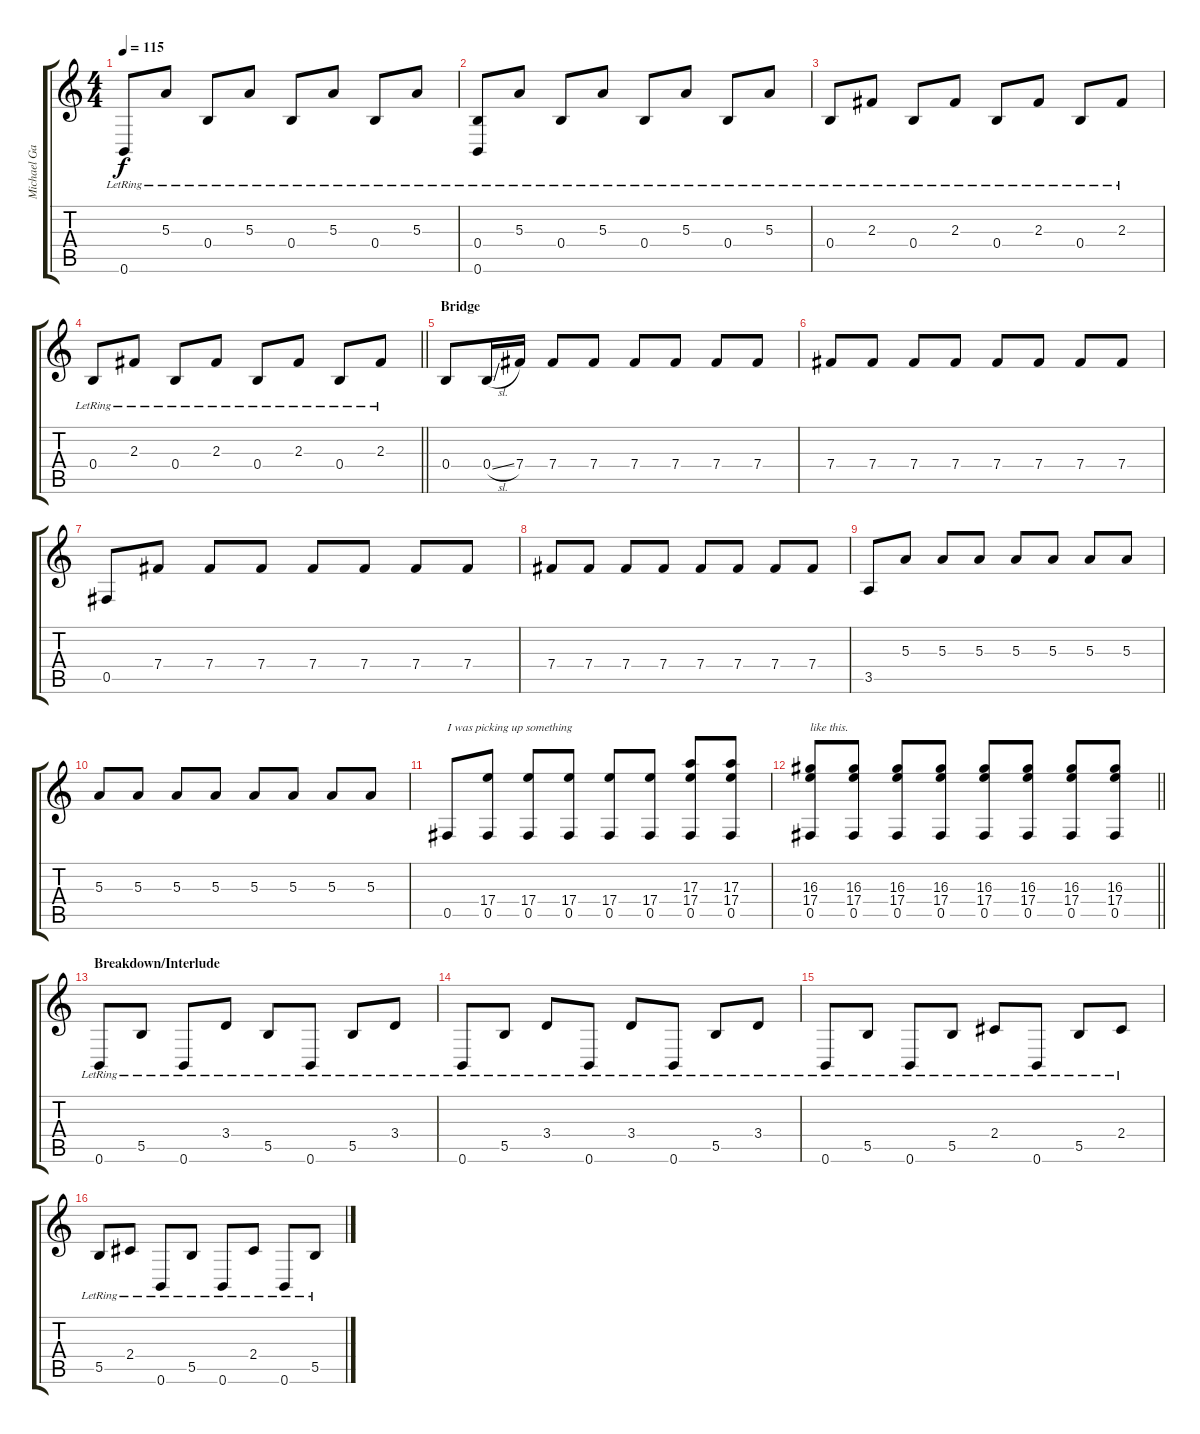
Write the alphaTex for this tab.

\track ("Michael Gallagher" "Michael Ga") {instrument distortionguitar}
\staff {score tabs}
\tuning (Db4 Ab3 E3 B2 Gb2 B1) {hide}
\ts (4 4)
\tempo 115
\clef g2
\ks c
0.6{lr}.8{dy f} 5.3{lr}.8 0.4{lr}.8 5.3{lr}.8 0.4{lr}.8 5.3{lr}.8 0.4{lr}.8 5.3{lr}.8 |
(0.4{lr} 0.6{lr}).8 5.3{lr}.8 0.4{lr}.8 5.3{lr}.8 0.4{lr}.8 5.3{lr}.8 0.4{lr}.8 5.3{lr}.8 |
0.4{lr}.8 2.3{lr}.8 0.4{lr}.8 2.3{lr}.8 0.4{lr}.8 2.3{lr}.8 0.4{lr}.8 2.3{lr}.8 |
\barLineRight lightlight
0.4{lr}.8 2.3{lr}.8 0.4{lr}.8 2.3{lr}.8 0.4{lr}.8 2.3{lr}.8 0.4{lr}.8 2.3{lr}.8 |
\section ("" "Bridge")
0.4.8 0.4{sl}.16{volume 13 balance 13 instrument distortionguitar} 7.4.16 7.4.8 7.4.8 7.4.8 7.4.8 7.4.8 7.4.8 |
7.4.8 7.4.8 7.4.8 7.4.8 7.4.8 7.4.8 7.4.8 7.4.8 |
0.5.8 7.4.8 7.4.8 7.4.8 7.4.8 7.4.8 7.4.8 7.4.8 |
7.4.8 7.4.8 7.4.8 7.4.8 7.4.8 7.4.8 7.4.8 7.4.8 |
3.5.8 5.3.8 5.3.8 5.3.8 5.3.8 5.3.8 5.3.8 5.3.8 |
5.3.8 5.3.8 5.3.8 5.3.8 5.3.8 5.3.8 5.3.8 5.3.8 |
0.5.8{txt "I was picking up something"} (17.4 0.5).8 (17.4 0.5).8 (17.4 0.5).8 (17.4 0.5).8 (17.4 0.5).8 (17.3 17.4 0.5).8 (17.3 17.4 0.5).8 |
\barLineRight lightlight
(16.3 17.4 0.5).8{txt "like this."} (16.3 17.4 0.5).8 (16.3 17.4 0.5).8 (16.3 17.4 0.5).8 (16.3 17.4 0.5).8 (16.3 17.4 0.5).8 (16.3 17.4 0.5).8 (16.3 17.4 0.5).8 |
\section ("" "Breakdown/Interlude")
0.6{lr}.8{volume 15 balance 10 instrument electricguitarjazz} 5.5{lr}.8 0.6{lr}.8 3.4{lr}.8 5.5{lr}.8 0.6{lr}.8 5.5{lr}.8 3.4{lr}.8 |
0.6{lr}.8 5.5{lr}.8 3.4{lr}.8 0.6{lr}.8 3.4{lr}.8 0.6{lr}.8 5.5{lr}.8 3.4{lr}.8 |
0.6{lr}.8 5.5{lr}.8 0.6{lr}.8 5.5{lr}.8 2.4{lr}.8 0.6{lr}.8 5.5{lr}.8 2.4{lr}.8 |
5.5{lr}.8 2.4{lr}.8 0.6{lr}.8 5.5{lr}.8 0.6{lr}.8 2.4{lr}.8 0.6{lr}.8 5.5{lr}.8
